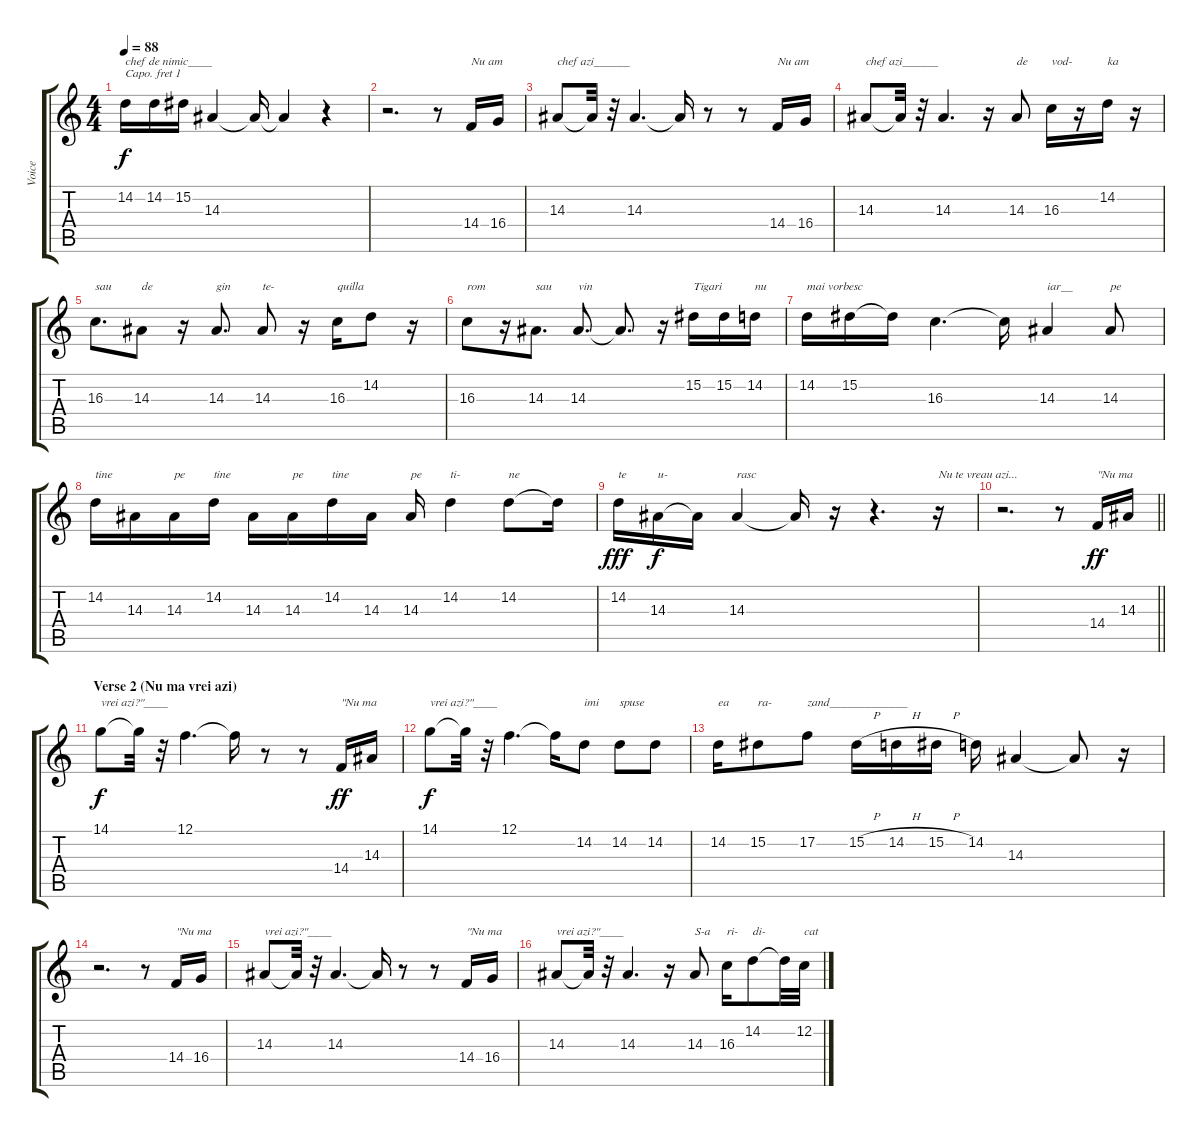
\track ("Voice" "Voice") {instrument panflute}
\staff {score tabs}
\capo 1
\tuning (E4 B3 G3 D3 A2 E2) {hide}
\ts (4 4)
\tempo 88
\clef g2
\ks c
14.2.16{txt "chef de nimic____" dy f} 14.2.16 15.2.16 14.3.4 14.3{t}.16 14.3{t}.4 r.4 |
r.2{d} r.8 14.4.16{txt "Nu am"} 16.4.16 |
14.3.8{txt "chef azi______"} 14.3{t}.32 r.32 14.3.4{d} 14.3{t}.16 r.8 r.8 14.4.16{txt "Nu am"} 16.4.16 |
14.3.8{txt "chef azi______"} 14.3{t}.32 r.32 14.3.4{d} r.16 14.3.8{txt "de"} 16.3.16{txt "vod-"} r.16 14.2.16{txt "ka"} r.16 |
16.3.8{d txt "sau"} 14.3.8{txt "de"} r.16 14.3.8{d txt "gin"} 14.3.8{txt "te-"} r.16 16.3.16{txt "quilla"} 14.2.8 r.16 |
16.3.8{txt "rom"} r.16 14.3.8{d txt "sau"} 14.3.8{d txt "vin"} 14.3{t}.8{d} r.16 15.2.16{txt "Tigari"} 15.2.16 14.2.16{txt "nu"} |
14.2.16{txt "mai vorbesc"} 15.2.16 15.2{t}.16 16.3.4{d} 16.3{t}.16 14.3.4{txt "iar__"} 14.3.8{txt "pe"} |
14.2.16{txt "tine"} 14.3.16 14.3.16{txt "pe"} 14.2.16{txt "tine"} 14.3.16 14.3.16{txt "pe"} 14.2.16{txt "tine"} 14.3.16 14.3.16{txt "pe"} 14.2.4{txt "ti-"} 14.2.8{txt "ne"} 14.2{t}.16 |
14.2.16{txt "te" dy fff} 14.3.16{txt "u-" dy f} 14.3{t}.16 14.3.4{txt "rasc"} 14.3{t}.16 r.16 r.4{d} r.16{txt "Nu te vreau azi..."} |
\barLineRight lightlight
r.2{d} r.8 14.4.16{txt "\"Nu ma" dy ff} 14.3.16 |
\section ("" "Verse 2 (Nu ma vrei azi)")
14.1.8{txt "vrei azi?\"____" dy f} 14.1{t}.32 r.32 12.1.4{d} 12.1{t}.16 r.8 r.8 14.4.16{txt "\"Nu ma" dy ff} 14.3.16 |
14.1.8{txt "vrei azi?\"____" dy f} 14.1{t}.32 r.32 12.1.4{d} 12.1{t}.16 14.2.8{txt "imi"} 14.2.8{txt "spuse"} 14.2.8 |
14.2.16{txt "ea"} 15.2.8{txt "ra-"} 17.2.8{txt "zand_____________"} 15.2{h}.16 14.2{h}.16 15.2{h}.16 14.2.16 14.3.4 14.3{t}.8 r.16 |
r.2{d} r.8 14.4.16{txt "\"Nu ma"} 16.4.16 |
14.3.8{txt "vrei azi?\"____"} 14.3{t}.32 r.32 14.3.4{d} 14.3{t}.16 r.8 r.8 14.4.16{txt "\"Nu ma"} 16.4.16 |
14.3.8{txt "vrei azi?\"____"} 14.3{t}.32 r.32 14.3.4{d} r.16 14.3.8{txt "S-a"} 16.3.16{txt "ri-"} 14.2.8{txt "di-"} 14.2{t}.32 12.2.32{txt "cat"}
